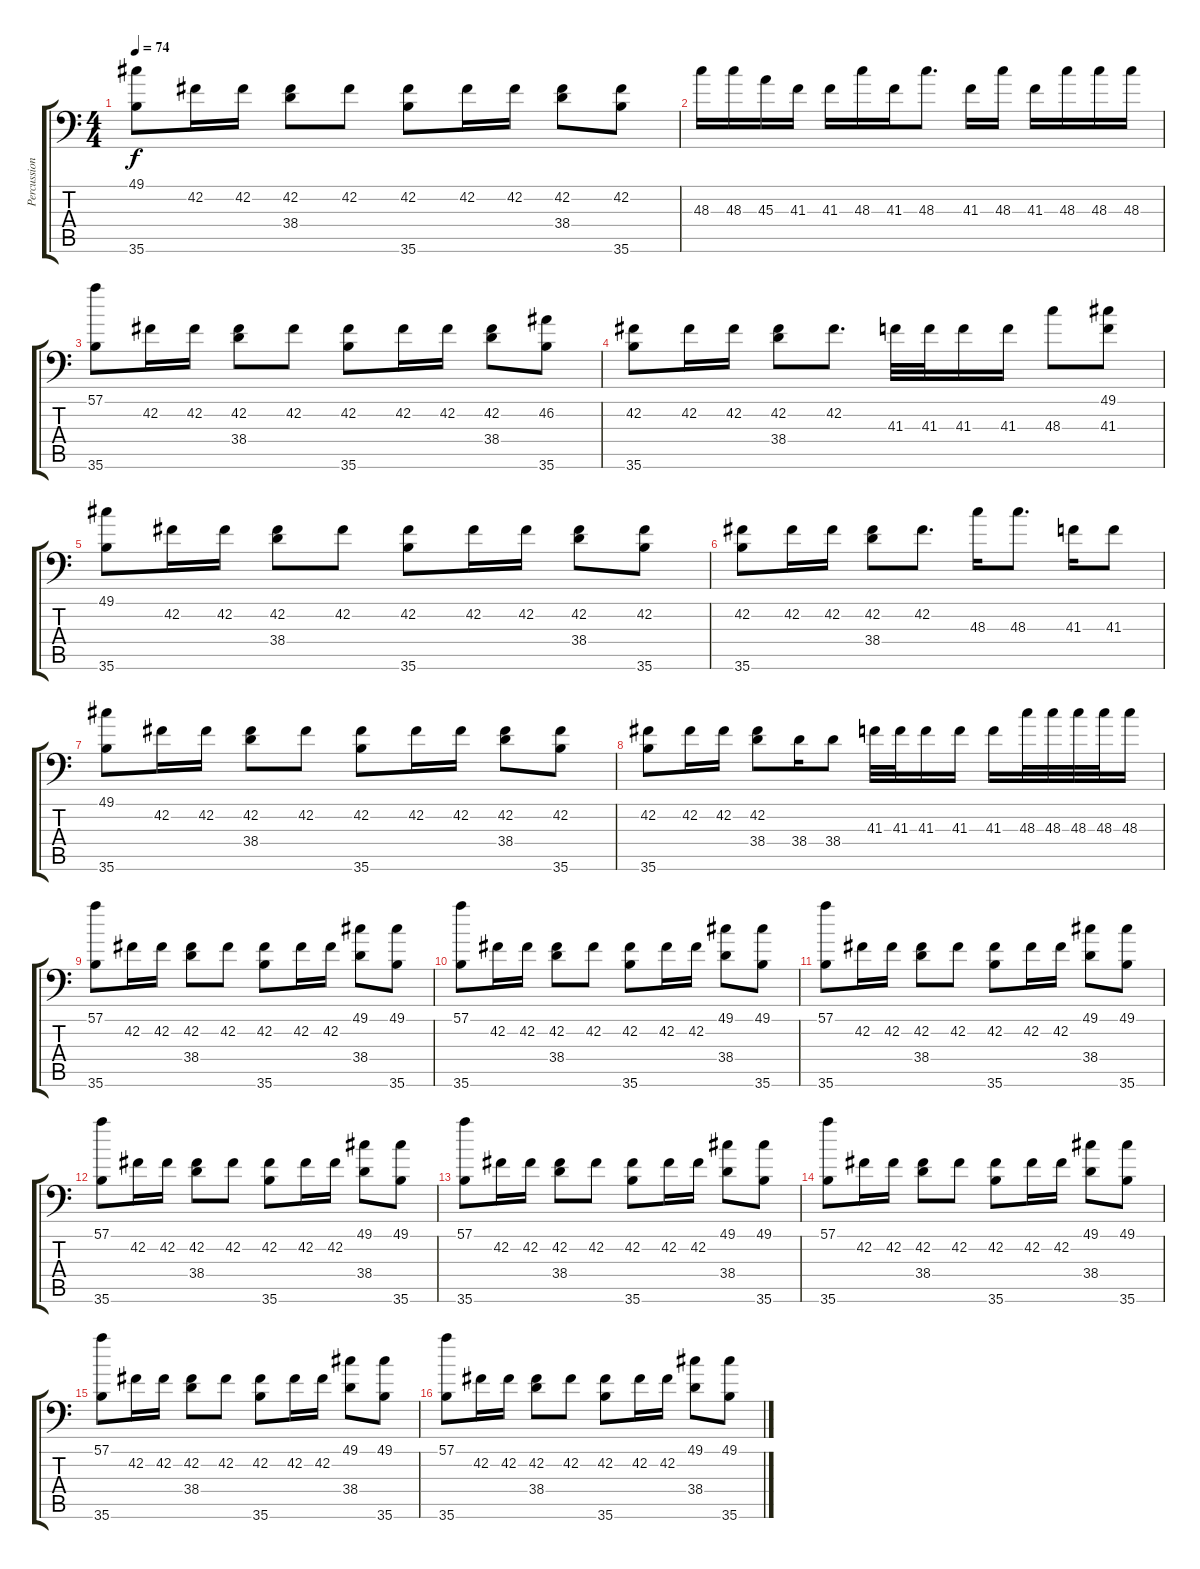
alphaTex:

\track ("Percussion (Henley)" "Percussion") {instrument acousticgrandpiano}
\staff {score tabs}
\tuning (C-1 C-1 C-1 C-1 C-1 C-1) {hide}
\ts (4 4)
\tempo 74
\clef f4
\ks c
(49.1 35.6).8{dy f} 42.2.16 42.2.16 (42.2 38.4).8 42.2.8 (42.2 35.6).8 42.2.16 42.2.16 (42.2 38.4).8 (42.2 35.6).8 |
48.3.16 48.3.16 45.3.16 41.3.16 41.3.16 48.3.16 41.3.16 48.3.8{d} 41.3.16 48.3.16 41.3.16 48.3.16 48.3.16 48.3.16 |
(57.1 35.6).8 42.2.16 42.2.16 (42.2 38.4).8 42.2.8 (42.2 35.6).8 42.2.16 42.2.16 (42.2 38.4).8 (46.2 35.6).8 |
(42.2 35.6).8 42.2.16 42.2.16 (42.2 38.4).8 42.2.8{d} 41.3.32 41.3.32 41.3.16 41.3.16 48.3.8 (49.1 41.3).8 |
(49.1 35.6).8 42.2.16 42.2.16 (42.2 38.4).8 42.2.8 (42.2 35.6).8 42.2.16 42.2.16 (42.2 38.4).8 (42.2 35.6).8 |
(42.2 35.6).8 42.2.16 42.2.16 (42.2 38.4).8 42.2.8{d} 48.3.16 48.3.8{d} 41.3.16 41.3.8 |
(49.1 35.6).8 42.2.16 42.2.16 (42.2 38.4).8 42.2.8 (42.2 35.6).8 42.2.16 42.2.16 (42.2 38.4).8 (42.2 35.6).8 |
(42.2 35.6).8 42.2.16 42.2.16 (42.2 38.4).8 38.4.16 38.4.8 41.3.32 41.3.32 41.3.16 41.3.16 41.3.16 48.3.32 48.3.32 48.3.32 48.3.32 48.3.16 |
(57.1 35.6).8 42.2.16 42.2.16 (42.2 38.4).8 42.2.8 (42.2 35.6).8 42.2.16 42.2.16 (49.1 38.4).8 (49.1 35.6).8 |
(57.1 35.6).8 42.2.16 42.2.16 (42.2 38.4).8 42.2.8 (42.2 35.6).8 42.2.16 42.2.16 (49.1 38.4).8 (49.1 35.6).8 |
(57.1 35.6).8 42.2.16 42.2.16 (42.2 38.4).8 42.2.8 (42.2 35.6).8 42.2.16 42.2.16 (49.1 38.4).8 (49.1 35.6).8 |
(57.1 35.6).8 42.2.16 42.2.16 (42.2 38.4).8 42.2.8 (42.2 35.6).8 42.2.16 42.2.16 (49.1 38.4).8 (49.1 35.6).8 |
(57.1 35.6).8 42.2.16 42.2.16 (42.2 38.4).8 42.2.8 (42.2 35.6).8 42.2.16 42.2.16 (49.1 38.4).8 (49.1 35.6).8 |
(57.1 35.6).8 42.2.16 42.2.16 (42.2 38.4).8 42.2.8 (42.2 35.6).8 42.2.16 42.2.16 (49.1 38.4).8 (49.1 35.6).8 |
(57.1 35.6).8 42.2.16 42.2.16 (42.2 38.4).8 42.2.8 (42.2 35.6).8 42.2.16 42.2.16 (49.1 38.4).8 (49.1 35.6).8 |
(57.1 35.6).8 42.2.16 42.2.16 (42.2 38.4).8 42.2.8 (42.2 35.6).8 42.2.16 42.2.16 (49.1 38.4).8 (49.1 35.6).8
